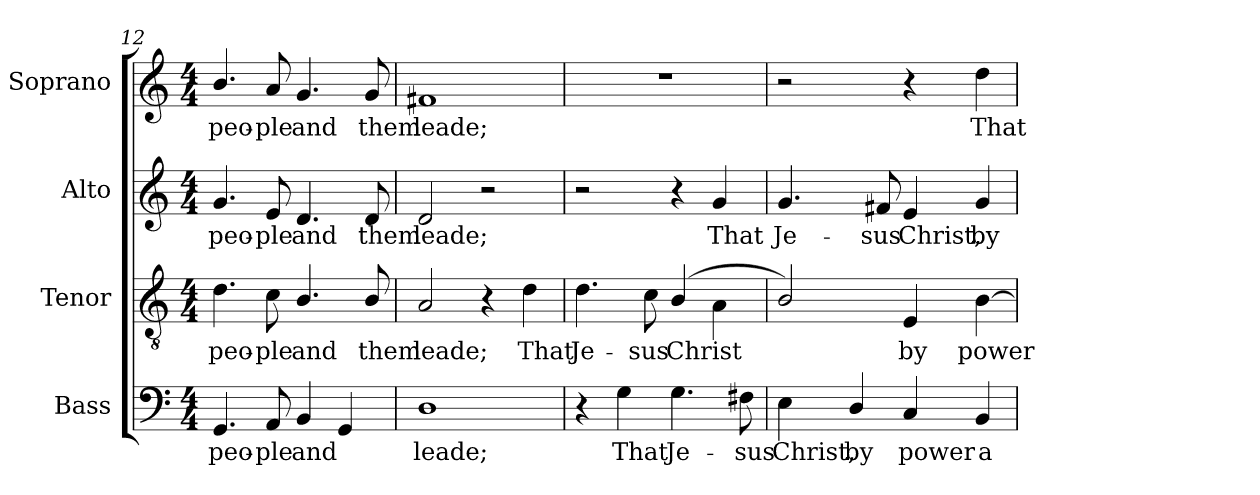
**kern	**text	**kern	**text	**kern	**text	**kern	**text
*part4	*part4	*part3	*part3	*part2	*part2	*part1	*part1
*staff4	*staff4	*staff3	*staff3	*staff2	*staff2	*staff1	*staff1
*I"Bass	*	*I"Tenor	*	*I"Alto	*	*I"Soprano	*
*I'B.	*	*I'T.	*	*I'A.	*	*I'S.	*
*clefF4	*	*clefGv2	*	*clefG2	*	*clefG2	*
*	*	*ITrd7c12	*	*	*	*	*
*k[]	*	*k[]	*	*k[]	*	*k[]	*
*C:	*	*C:	*	*C:	*	*C:	*
*M4/4	*	*M4/4	*	*M4/4	*	*M4/4	*
=12	=12	=12	=12	=12	=12	=12	=12
!	!LO:LY:b:color=#000000	!	!	!	!	!	!
!	!	!	!LO:LY:b:color=#000000	!	!	!	!
!	!	!	!	!	!LO:LY:b:color=#000000	!	!
!	!	!	!	!	!	!	!LO:LY:b:color=#000000
4.GGi/	peo-	4.Di\	peo-	4.gi/	peo-	4.bi/	peo-
!	!LO:LY:b:color=#000000	!	!	!	!	!	!
!	!	!	!LO:LY:b:color=#000000	!	!	!	!
!	!	!	!	!	!LO:LY:b:color=#000000	!	!
!	!	!	!	!	!	!	!LO:LY:b:color=#000000
8AAi/	-ple	8Ci\	-ple	8ei/	-ple	8ai/	-ple
!	!LO:LY:b:color=#000000	!	!	!	!	!	!
!	!	!	!LO:LY:b:color=#000000	!	!	!	!
!	!	!	!	!	!LO:LY:b:color=#000000	!	!
!	!	!	!	!	!	!	!LO:LY:b:color=#000000
4BBi/	and	4.BBi/	and	4.di/	and	4.gi/	and
4GGi/	.	.	.	.	.	.	.
!	!	!	!LO:LY:b:color=#000000	!	!	!	!
!	!	!	!	!	!LO:LY:b:color=#000000	!	!
!	!	!	!	!	!	!	!LO:LY:b:color=#000000
.	.	8BBi/	them	8di/	them	8gi/	them
=13	=13	=13	=13	=13	=13	=13	=13
!	!LO:LY:b:color=#000000	!	!	!	!	!	!
!	!	!	!LO:LY:b:color=#000000	!	!	!	!
!	!	!	!	!	!LO:LY:b:color=#000000	!	!
!	!	!	!	!	!	!	!LO:LY:b:color=#000000
1Di	leade;	2AAi/	leade;	2di/	leade;	1f#Xi	leade;
.	.	4r	.	2r	.	.	.
!	!	!	!LO:LY:b:color=#000000	!	!	!	!
.	.	4Di\	That	.	.	.	.
!!LO:LB:g=z
=14	=14	=14	=14	=14	=14	=14	=14
!	!	!	!LO:LY:b:color=#000000	!	!	!	!
4r	.	4.Di\	Je-	2r	.	1r	.
!	!LO:LY:b:color=#000000	!	!	!	!	!	!
4Gi\	That	.	.	.	.	.	.
!	!	!	!LO:LY:b:color=#000000	!	!	!	!
.	.	8Ci\	-sus	.	.	.	.
!	!LO:LY:b:color=#000000	!	!	!	!	!	!
!	!	!	!LO:LY:b:color=#000000	!	!	!	!
4.Gi\	Je-	(4BBi/	Christ	4r	.	.	.
!	!	!	!	!	!LO:LY:b:color=#000000	!	!
.	.	4AAi\	.	4gi/	That	.	.
!	!LO:LY:b:color=#000000	!	!	!	!	!	!
8F#Xi\	-sus	.	.	.	.	.	.
=15	=15	=15	=15	=15	=15	=15	=15
!	!LO:LY:b:color=#000000	!	!	!	!	!	!
!	!	!	!	!	!LO:LY:b:color=#000000	!	!
4Ei\	Christ,	2BBi/)	.	4.gi/	Je-	2r	.
!	!LO:LY:b:color=#000000	!	!	!	!	!	!
4Di/	by	.	.	.	.	.	.
!	!	!	!	!	!LO:LY:b:color=#000000	!	!
.	.	.	.	8f#Xi/	-sus	.	.
!	!LO:LY:b:color=#000000	!	!	!	!	!	!
!	!	!	!LO:LY:b:color=#000000	!	!	!	!
!	!	!	!	!	!LO:LY:b:color=#000000	!	!
4Ci/	power	4EEi/	by	4ei/	Christ,	4r	.
!	!LO:LY:b:color=#000000	!	!	!	!	!	!
!	!	!	!LO:LY:b:color=#000000	!	!	!	!
!	!	!	!	!	!LO:LY:b:color=#000000	!	!
!	!	!	!	!	!	!	!LO:LY:b:color=#000000
4BBi/	a-	[>4BBi\	power	4gi/	by	4ddi\	That
=	=	=	=	=	=	=	=
*-	*-	*-	*-	*-	*-	*-	*-
